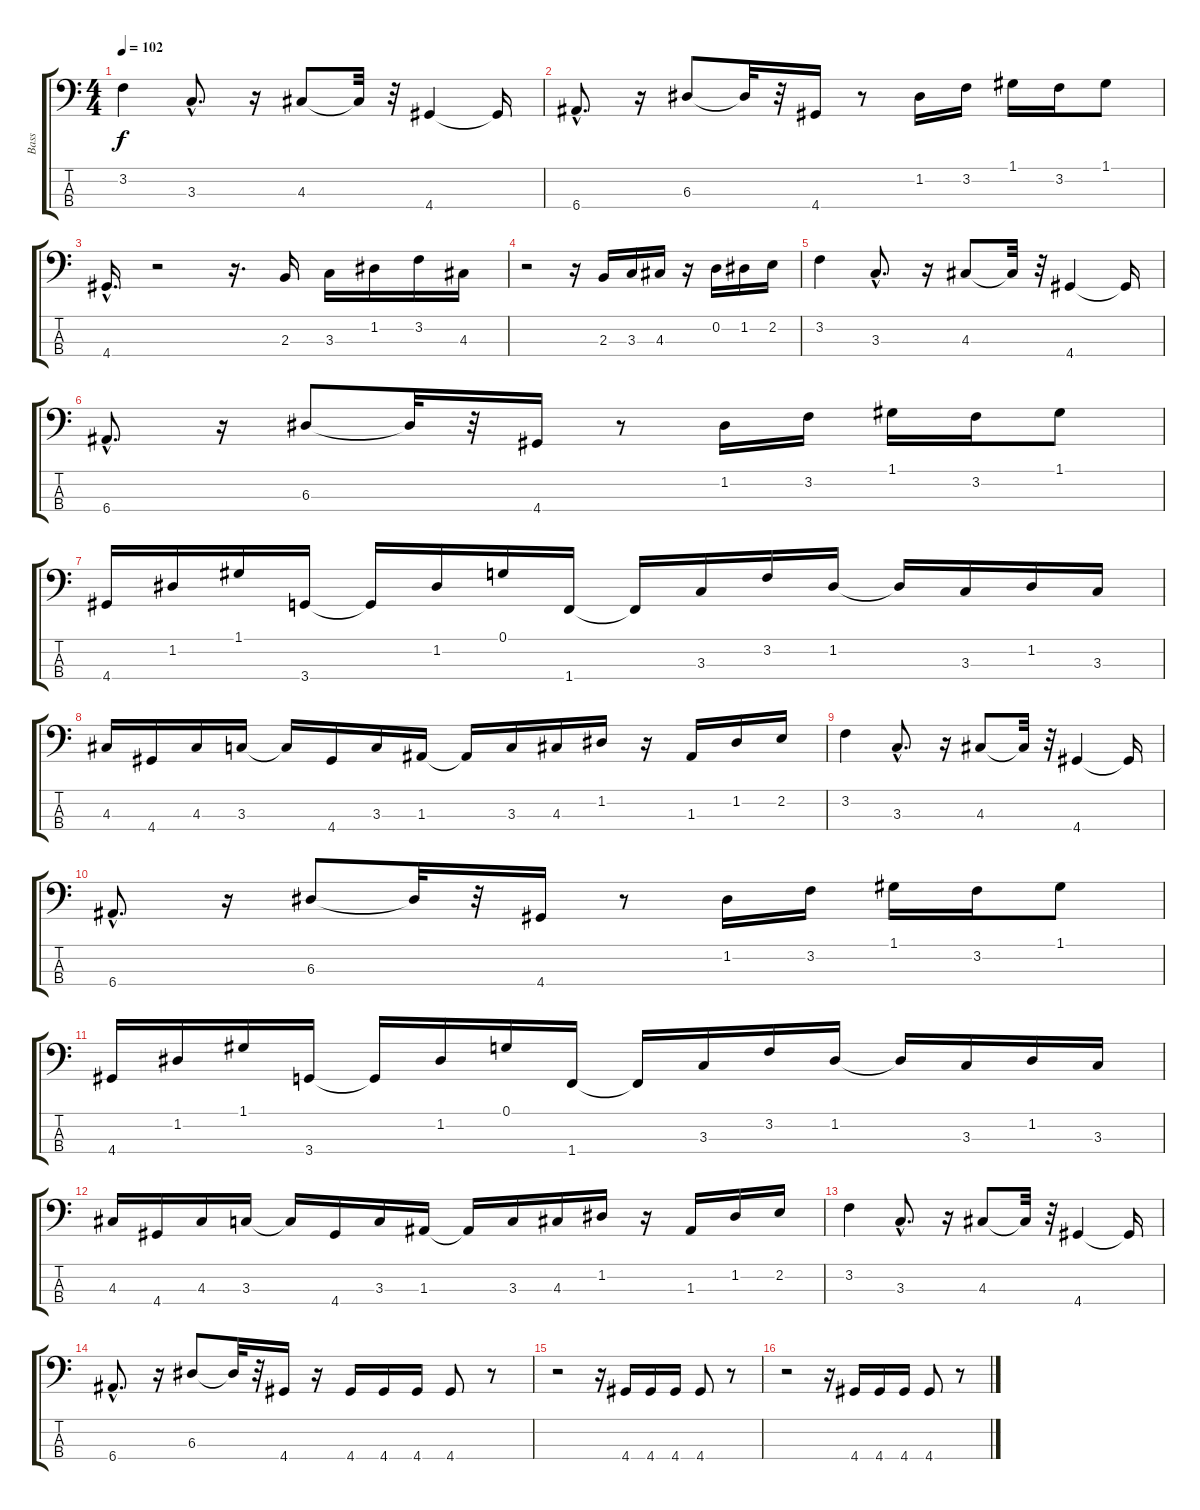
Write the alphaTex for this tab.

\track ("Bass" "Bass") {instrument electricbassfinger}
\staff {score tabs}
\tuning (G2 D2 A1 E1) {hide}
\ts (4 4)
\tempo 102
\clef f4
\ks c
3.2.4{dy f} 3.3{hac}.8{d} r.16 4.3.8 4.3{t}.32 r.32 4.4.4 4.4{t}.16 |
6.4{hac}.8{d} r.16 6.3.8 6.3{t}.32 r.32 4.4.16 r.8 1.2.16 3.2.16 1.1.16 3.2.16 1.1.8 |
4.4{hac}.16{d} r.2 r.16{d} 2.3.16 3.3.16 1.2.16 3.2.16 4.3.16 |
r.2 r.16 2.3.16 3.3.16 4.3.16 r.16 0.2.16 1.2.16 2.2.16 |
3.2.4 3.3{hac}.8{d} r.16 4.3.8 4.3{t}.32 r.32 4.4.4 4.4{t}.16 |
6.4{hac}.8{d} r.16 6.3.8 6.3{t}.32 r.32 4.4.16 r.8 1.2.16 3.2.16 1.1.16 3.2.16 1.1.8 |
4.4.16 1.2.16 1.1.16 3.4.16 3.4{t}.16 1.2.16 0.1.16 1.4.16 1.4{t}.16 3.3.16 3.2.16 1.2.16 1.2{t}.16 3.3.16 1.2.16 3.3.16 |
4.3.16 4.4.16 4.3.16 3.3.16 3.3{t}.16 4.4.16 3.3.16 1.3.16 1.3{t}.16 3.3.16 4.3.16 1.2.16 r.16 1.3.16 1.2.16 2.2.16 |
3.2.4 3.3{hac}.8{d} r.16 4.3.8 4.3{t}.32 r.32 4.4.4 4.4{t}.16 |
6.4{hac}.8{d} r.16 6.3.8 6.3{t}.32 r.32 4.4.16 r.8 1.2.16 3.2.16 1.1.16 3.2.16 1.1.8 |
4.4.16 1.2.16 1.1.16 3.4.16 3.4{t}.16 1.2.16 0.1.16 1.4.16 1.4{t}.16 3.3.16 3.2.16 1.2.16 1.2{t}.16 3.3.16 1.2.16 3.3.16 |
4.3.16 4.4.16 4.3.16 3.3.16 3.3{t}.16 4.4.16 3.3.16 1.3.16 1.3{t}.16 3.3.16 4.3.16 1.2.16 r.16 1.3.16 1.2.16 2.2.16 |
3.2.4 3.3{hac}.8{d} r.16 4.3.8 4.3{t}.32 r.32 4.4.4 4.4{t}.16 |
6.4{hac}.8{d} r.16 6.3.8 6.3{t}.32 r.32 4.4.16 r.16 4.4.16 4.4.16 4.4.16 4.4.8 r.8 |
r.2 r.16 4.4.16 4.4.16 4.4.16 4.4.8 r.8 |
r.2 r.16 4.4.16 4.4.16 4.4.16 4.4.8 r.8
